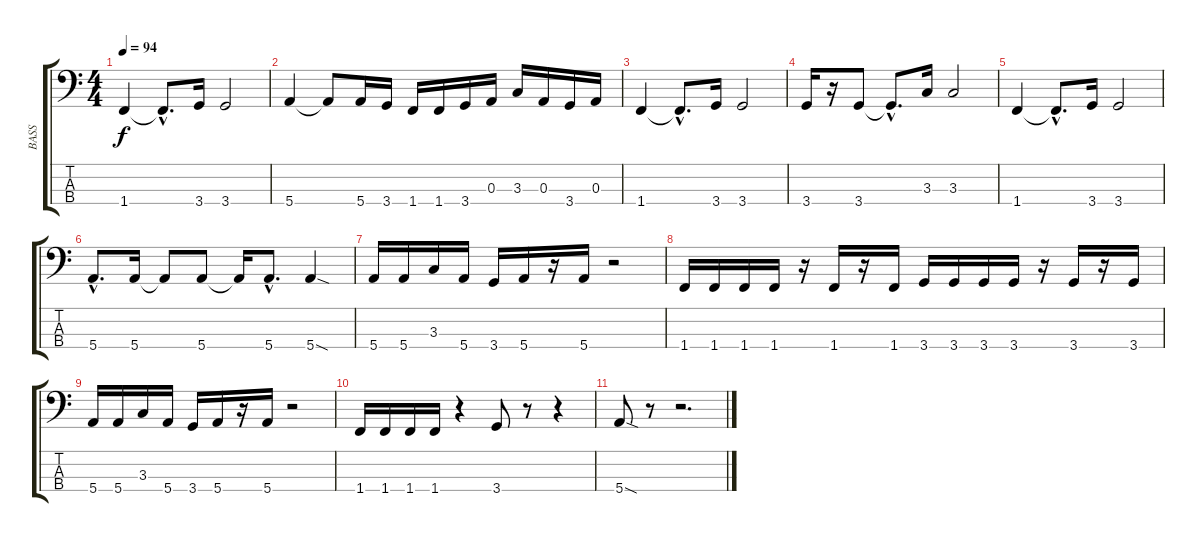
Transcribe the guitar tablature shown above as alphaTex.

\track ("BASS" "BASS") {instrument electricbassfinger}
\staff {score tabs}
\tuning (G2 D2 A1 E1) {hide}
\ts (4 4)
\tempo 94
\clef f4
\ks c
1.4.4{dy f} 1.4{hac t}.8{d} 3.4.16 3.4.2 |
5.4.4 5.4{t}.8 5.4.16 3.4.16 1.4.16 1.4.16 3.4.16 0.3.16 3.3.16 0.3.16 3.4.16 0.3.16 |
1.4.4 1.4{hac t}.8{d} 3.4.16 3.4.2 |
3.4.16 r.16 3.4.8 3.4{hac t}.8{d} 3.3.16 3.3.2 |
1.4.4 1.4{hac t}.8{d} 3.4.16 3.4.2 |
5.4{hac}.8{d} 5.4.16 5.4{t}.8 5.4.8 5.4{t}.16 5.4{hac}.8{d} 5.4{sod}.4 |
5.4.16 5.4.16 3.3.16 5.4.16 3.4.16 5.4.16 r.16 5.4.16 r.2 |
1.4.16 1.4.16 1.4.16 1.4.16 r.16 1.4.16 r.16 1.4.16 3.4.16 3.4.16 3.4.16 3.4.16 r.16 3.4.16 r.16 3.4.16 |
5.4.16 5.4.16 3.3.16 5.4.16 3.4.16 5.4.16 r.16 5.4.16 r.2 |
1.4.16 1.4.16 1.4.16 1.4.16 r.4 3.4.8 r.8 r.4 |
5.4{sod}.8 r.8 r.2{d}
